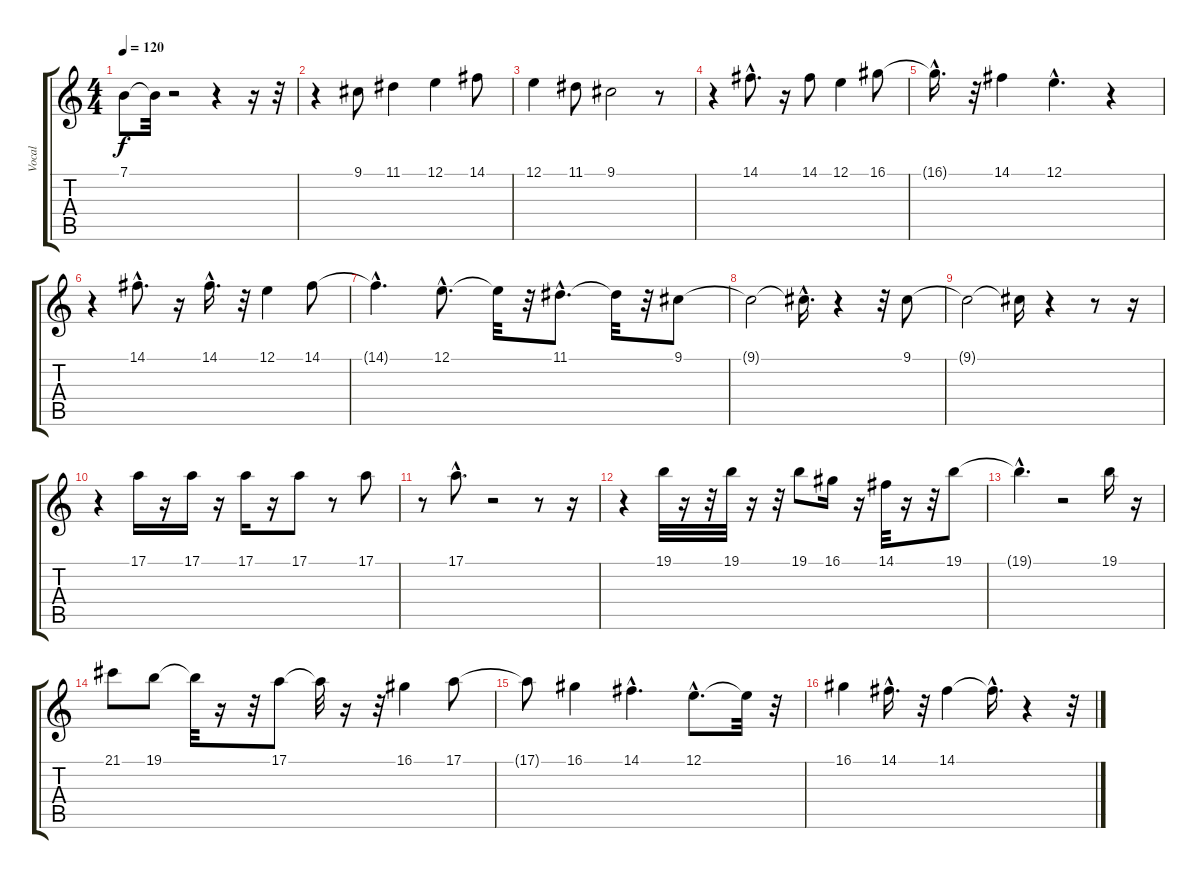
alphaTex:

\track ("Vocal" "Vocal") {instrument clarinet}
\staff {score tabs}
\tuning (E4 B3 G3 D3 A2 E2) {hide}
\ts (4 4)
\tempo 120
\clef g2
\ks c
7.1{t}.8{dy f} 7.1{t}.32 r.2 r.4 r.16 r.32 |
r.4 9.1.8 11.1.4 12.1.4 14.1.8 |
12.1.4 11.1.8 9.1.2 r.8 |
r.4 14.1{hac}.8{d} r.16 14.1.8 12.1.4 16.1.8 |
16.1{hac t}.16{d} r.32 14.1.4 12.1{hac}.4{d} r.4 |
r.4 14.1{hac}.8{d} r.16 14.1{hac}.16{d} r.32 12.1.4 14.1.8 |
14.1{hac t}.4{d} 12.1{hac}.8{d} 12.1{t}.32 r.32 11.1{hac}.8{d} 11.1{t}.32 r.32 9.1.8 |
9.1{t}.2 9.1{hac t}.16{d} r.4 r.32 9.1.8 |
9.1{t}.2 9.1{t}.16 r.4 r.8 r.16 |
r.4 17.1.16 r.16 17.1.16 r.16 17.1.16 r.16 17.1.8 r.8 17.1.8 |
r.8 17.1{hac}.8{d} r.2 r.8 r.16 |
r.4 19.1.32 r.16 r.32 19.1.32 r.16 r.32 19.1.8 16.1.16 r.16 14.1.32 r.16 r.32 19.1.8 |
19.1{hac t}.4{d} r.2 19.1.16 r.16 |
21.1.8 19.1.8 19.1{t}.32 r.16 r.32 17.1.8 17.1{t}.32 r.16 r.32 16.1.4 17.1.8 |
17.1{t}.8 16.1.4 14.1{hac}.4{d} 12.1{hac}.8{d} 12.1{t}.32 r.32 |
16.1.4 14.1{hac}.16{d} r.32 14.1.4 14.1{hac t}.16{d} r.4 r.32
